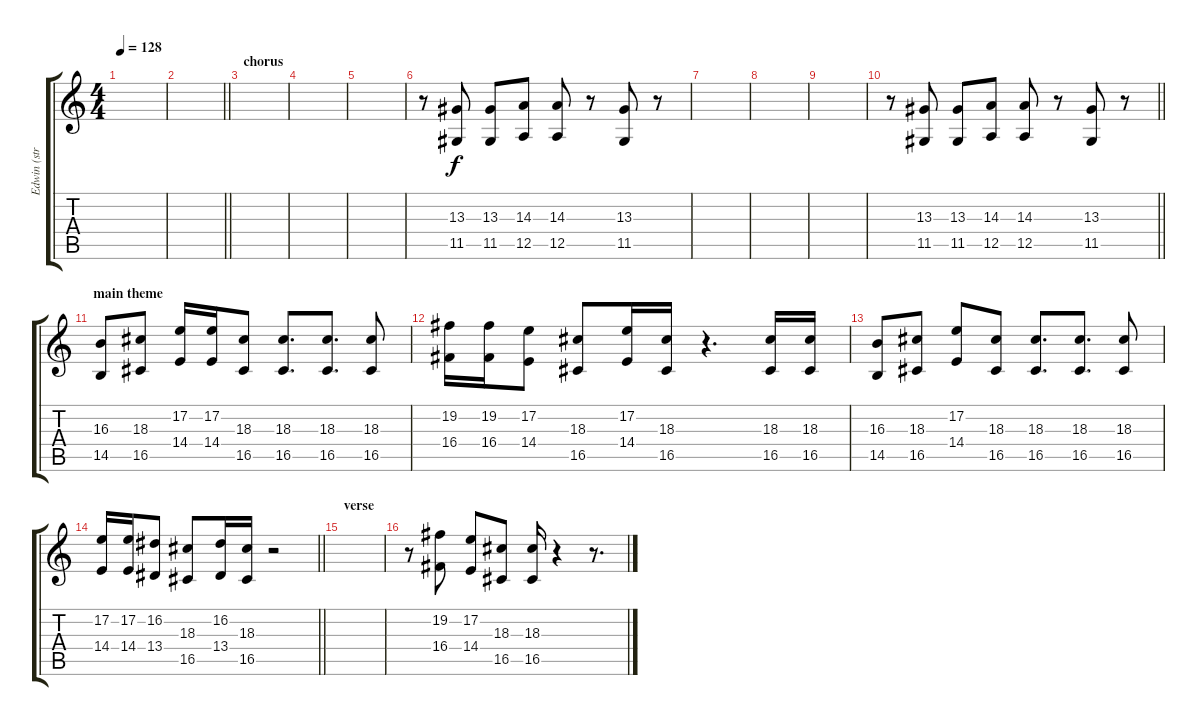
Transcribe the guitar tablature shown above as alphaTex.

\track ("Edwin (strings)" "Edwin (str") {instrument pizzicatostrings}
\staff {score tabs}
\tuning (E4 B3 G3 D3 A2 E2) {hide}
\ts (4 4)
\tempo 128
\clef g2
\ks c
|
\barLineRight lightlight
|
\section ("" "chorus")
|
|
|
r.8 (13.3 11.5).8 (13.3 11.5).8 (14.3 12.5).8 (14.3 12.5).8 r.8 (13.3 11.5).8 r.8 |
|
|
|
\barLineRight lightlight
r.8 (13.3 11.5).8 (13.3 11.5).8 (14.3 12.5).8 (14.3 12.5).8 r.8 (13.3 11.5).8 r.8 |
\section ("" "main theme")
(16.3 14.5).8 (18.3 16.5).8 (17.2 14.4).16 (17.2 14.4).16 (18.3 16.5).8 (18.3 16.5).8{d} (18.3 16.5).8{d} (18.3 16.5).8 |
(19.2 16.4).16 (19.2 16.4).16 (17.2 14.4).8 (18.3 16.5).8 (17.2 14.4).16 (18.3 16.5).16 r.4{d} (18.3 16.5).16 (18.3 16.5).16 |
(16.3 14.5).8 (18.3 16.5).8 (17.2 14.4).8 (18.3 16.5).8 (18.3 16.5).8{d} (18.3 16.5).8{d} (18.3 16.5).8 |
\barLineRight lightlight
(17.2 14.4).16 (17.2 14.4).16 (16.2 13.4).8 (18.3 16.5).8 (16.2 13.4).16 (18.3 16.5).16 r.2 |
\section ("" "verse")
|
r.8 (19.2 16.4).8 (17.2 14.4).8 (18.3 16.5).8 (18.3 16.5).16 r.4 r.8{d}
